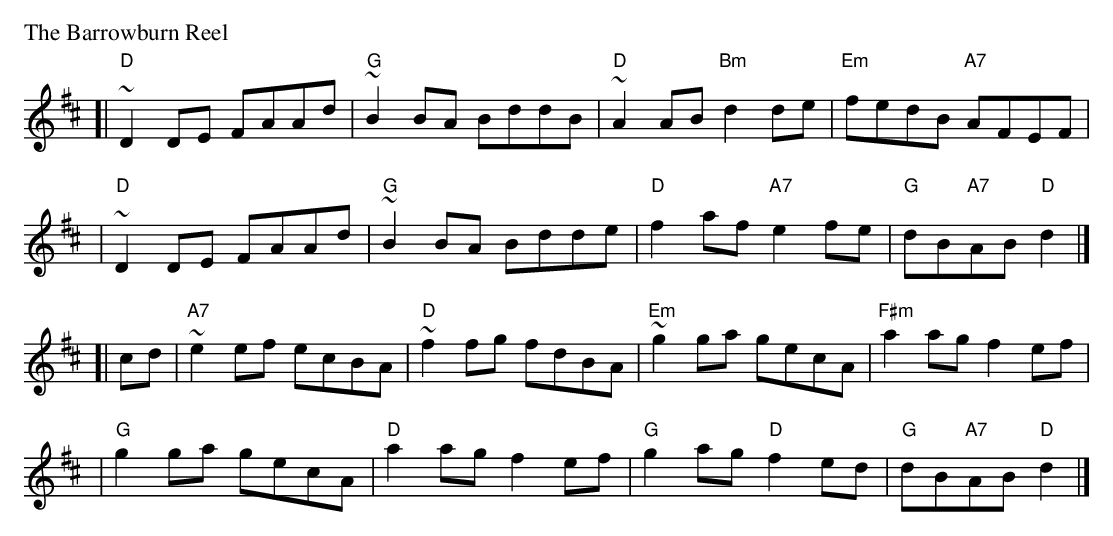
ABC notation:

X:1
P: The Barrowburn Reel
L: 1/8
K: D
[| "D"~D2DE FAAd | "G"~B2BA BddB | "D"~A2AB "Bm"d2de | "Em"fedB "A7"AFEF |
| "D"~D2DE FAAd | "G"~B2BA Bdde | "D"f2af "A7"e2fe | "G"dB"A7"AB "D"d2 |]
[| cd \
| "A7"~e2ef ecBA | "D"~f2fg fdBA | "Em"~g2ga gecA | "F#m"a2ag f2ef |
| "G"g2ga gecA | "D"a2ag f2ef | "G"g2ag "D"f2ed | "G"dB"A7"AB "D"d2 |]
